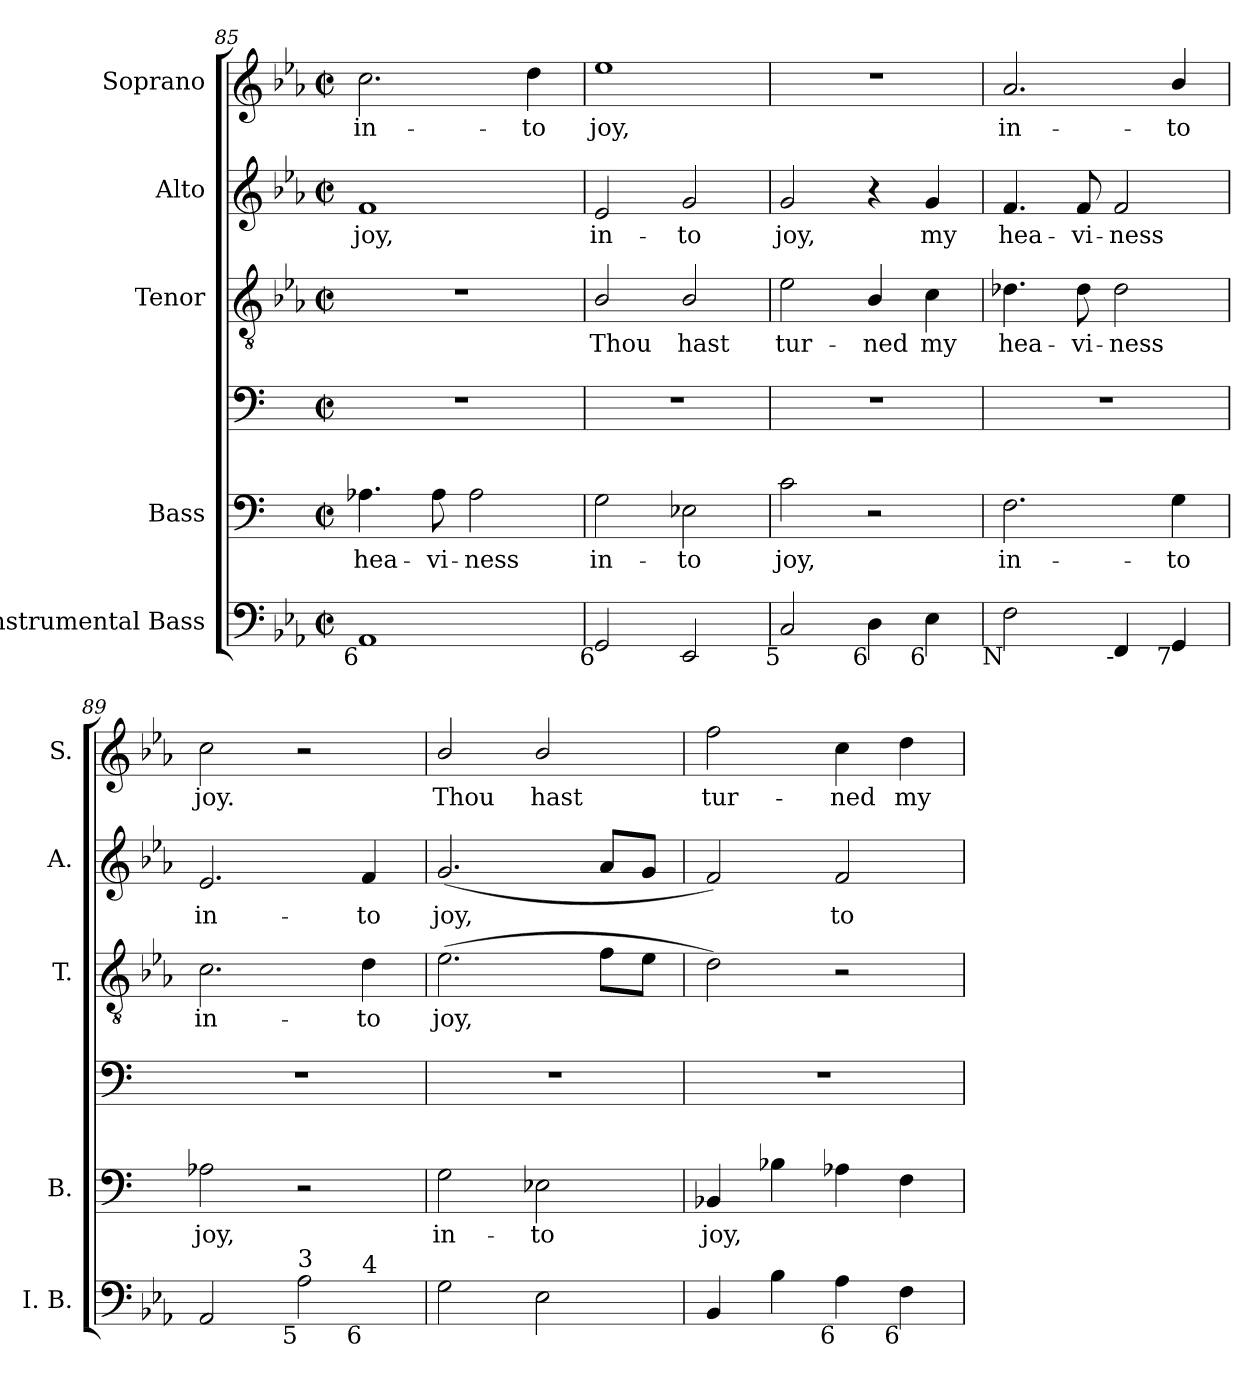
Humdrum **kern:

**kern	**kern	**text	**kern	**kern	**text	**kern	**text	**kern	**text
*part5	*part4	*part4	*part4	*part3	*part3	*part2	*part2	*part1	*part1
*staff6	*staff5	*staff5	*staff4	*staff3	*staff3	*staff2	*staff2	*staff1	*staff1
*I"Instrumental Bass	*I"Bass	*	*	*I"Tenor	*	*I"Alto	*	*I"Soprano	*
*I'I. B.	*I'B.	*	*	*I'T.	*	*I'A.	*	*I'S.	*
*clefF4	*clefF4	*	*clefF4	*clefGv2	*	*clefG2	*	*clefG2	*
*	*	*	*	*ITrd7c12	*	*	*	*	*
*k[b-e-a-]	*k[]	*	*k[]	*k[b-e-a-]	*	*k[b-e-a-]	*	*k[b-e-a-]	*
*E-:	*C:	*	*C:	*E-:	*	*E-:	*	*E-:	*
*M2/2	*M2/2	*	*M2/2	*M2/2	*	*M2/2	*	*M2/2	*
*met(c|)	*met(c|)	*	*met(c|)	*met(c|)	*	*met(c|)	*	*met(c|)	*
=85	=85	=85	=85	=85	=85	=85	=85	=85	=85
!	!	!LO:LY:b:color=#000000	!	!	!	!	!	!	!
!	!	!	!	!	!	!	!LO:LY:b:color=#000000	!	!
!LO:TX:b:rj:t=6	!	!	!	!	!	!	!	!	!
!	!	!	!	!	!	!	!	!	!LO:LY:b:color=#000000
1AA-i	4.A-i\	hea-	1r	1r	.	1fi	joy,	2.cci\	in-
!	!	!LO:LY:b:color=#000000	!	!	!	!	!	!	!
.	8A-i\	-vi-	.	.	.	.	.	.	.
!	!	!LO:LY:b:color=#000000	!	!	!	!	!	!	!
.	2A-i\	-ness	.	.	.	.	.	.	.
!	!	!	!	!	!	!	!	!	!LO:LY:b:color=#000000
.	.	.	.	.	.	.	.	4ddi\	-to
=86	=86	=86	=86	=86	=86	=86	=86	=86	=86
!	!	!LO:LY:b:color=#000000	!	!	!	!	!	!	!
!	!	!	!	!	!LO:LY:b:color=#000000	!	!	!	!
!	!	!	!	!	!	!	!LO:LY:b:color=#000000	!	!
!LO:TX:b:rj:t=6	!	!	!	!	!	!	!	!	!
!	!	!	!	!	!	!	!	!	!LO:LY:b:color=#000000
2GGi/	2Gi\	in-	1r	2BB-i/	Thou	2e-i/	in-	1ee-i	joy,
!	!	!LO:LY:b:color=#000000	!	!	!	!	!	!	!
!	!	!	!	!	!LO:LY:b:color=#000000	!	!	!	!
!	!	!	!	!	!	!	!LO:LY:b:color=#000000	!	!
2EE-i/	2E-i\	-to	.	2BB-i/	hast	2gi/	-to	.	.
=87	=87	=87	=87	=87	=87	=87	=87	=87	=87
!	!	!LO:LY:b:color=#000000	!	!	!	!	!	!	!
!	!	!	!	!	!LO:LY:b:color=#000000	!	!	!	!
!LO:TX:b:rj:t=5	!	!	!	!	!	!	!	!	!
!	!	!	!	!	!	!	!LO:LY:b:color=#000000	!	!
2Ci/	2ci\	joy,	1r	2E-i\	tur-	2gi/	joy,	1r	.
!LO:TX:b:rj:t=6	!	!	!	!	!	!	!	!	!
!	!	!	!	!	!LO:LY:b:color=#000000	!	!	!	!
4Di\	2r	.	.	4BB-i/	-ned	4r	.	.	.
!	!	!	!	!	!LO:LY:b:color=#000000	!	!	!	!
!LO:TX:b:rj:t=6	!	!	!	!	!	!	!	!	!
!	!	!	!	!	!	!	!LO:LY:b:color=#000000	!	!
4E-i\	.	.	.	4Ci\	my	4gi/	my	.	.
=88	=88	=88	=88	=88	=88	=88	=88	=88	=88
!	!	!LO:LY:b:color=#000000	!	!	!	!	!	!	!
!	!	!	!	!	!LO:LY:b:color=#000000	!	!	!	!
!	!	!	!	!	!	!	!LO:LY:b:color=#000000	!	!
!LO:TX:b:rj:t=N	!	!	!	!	!	!	!	!	!
!	!	!	!	!	!	!	!	!	!LO:LY:b:color=#000000
2Fi\	2.Fi\	in-	1r	4.D-Xi\	hea-	4.fi/	hea-	2.a-i/	in-
!	!	!	!	!	!LO:LY:b:color=#000000	!	!	!	!
!	!	!	!	!	!	!	!LO:LY:b:color=#000000	!	!
.	.	.	.	8D-i\	-vi-	8fi/	-vi-	.	.
!	!	!	!	!	!LO:LY:b:color=#000000	!	!	!	!
!LO:TX:b:rj:t=-	!	!	!	!	!	!	!	!	!
!	!	!	!	!	!	!	!LO:LY:b:color=#000000	!	!
4FFi/	.	.	.	2D-i\	-ness	2fi/	-ness	.	.
!	!	!LO:LY:b:color=#000000	!	!	!	!	!	!	!
!LO:TX:b:rj:t=7	!	!	!	!	!	!	!	!	!
!	!	!	!	!	!	!	!	!	!LO:LY:b:color=#000000
4GGi/	4Gi\	-to	.	.	.	.	.	4b-i/	-to
=89	=89	=89	=89	=89	=89	=89	=89	=89	=89
!	!	!LO:LY:b:color=#000000	!	!	!	!	!	!	!
!	!	!	!	!	!LO:LY:b:color=#000000	!	!	!	!
!	!	!	!	!	!	!	!LO:LY:b:color=#000000	!	!
!	!	!	!	!	!	!	!	!	!LO:LY:b:color=#000000
*^	*	*	*	*	*	*	*	*	*
2AA-i/	2.ryy	2A-i\	joy,	1r	2.Ci\	in-	2.e-i/	in-	2cci\	joy.
!LO:TX:b:rj:t=5	!	!	!	!	!	!	!	!	!	!
!LO:TX:t=3	!	!	!	!	!	!	!	!	!	!
2A-i\	.	2r	.	.	.	.	.	.	2r	.
!	!	!	!	!	!	!LO:LY:b:color=#000000	!	!	!	!
!	!LO:TX:b:rj:t=6	!	!	!	!	!	!	!	!	!
!	!LO:TX:t=4	!	!	!	!	!	!	!	!	!
!	!	!	!	!	!	!	!	!LO:LY:b:color=#000000	!	!
.	4ryy	.	.	.	4Di\	-to	4fi/	-to	.	.
*v	*v	*	*	*	*	*	*	*	*	*
!!LO:LB:g=z
=90	=90	=90	=90	=90	=90	=90	=90	=90	=90
*^	*	*	*	*	*	*	*	*	*
!	!	!	!LO:LY:b:color=#000000	!	!	!	!	!	!	!
*v	*v	*	*	*	*	*	*	*	*	*
*^	*	*	*	*	*	*	*	*	*
!	!	!	!	!	!	!LO:LY:b:color=#000000	!	!	!	!
*v	*v	*	*	*	*	*	*	*	*	*
*^	*	*	*	*	*	*	*	*	*
!	!	!	!	!	!	!	!	!LO:LY:b:color=#000000	!	!
*v	*v	*	*	*	*	*	*	*	*	*
*^	*	*	*	*	*	*	*	*	*
!LO:TX:b:rj:t=6	!	!	!	!	!	!	!	!	!	!
!	!	!	!	!	!	!	!	!	!	!LO:LY:b:color=#000000
*v	*v	*	*	*	*	*	*	*	*	*
2Gi\	2Gi\	in-	1r	(2.E-i\	joy,	(2.gi/	joy,	2b-i/	Thou
!	!	!LO:LY:b:color=#000000	!	!	!	!	!	!	!
!	!	!	!	!	!	!	!	!	!LO:LY:b:color=#000000
2E-i\	2E-i\	-to	.	.	.	.	.	2b-i/	hast
.	.	.	.	8Fi\L	.	8a-i/L	.	.	.
.	.	.	.	8E-i\J	.	8gi/J	.	.	.
=91	=91	=91	=91	=91	=91	=91	=91	=91	=91
!	!	!LO:LY:b:color=#000000	!	!	!	!	!	!	!
!	!	!	!	!	!	!	!	!	!LO:LY:b:color=#000000
4BB-i/	4BB-i/	joy,	1r	2Di\)	.	2fi/)	.	2ffi\	tur-
4B-i\	4B-i\	.	.	.	.	.	.	.	.
!	!	!	!	!	!	!	!LO:LY:b:color=#000000	!	!
!LO:TX:b:rj:t=6	!	!	!	!	!	!	!	!	!
!	!	!	!	!	!	!	!	!	!LO:LY:b:color=#000000
4A-i\	4A-i\	.	.	2r	.	2fi/	to	4cci\	-ned
!LO:TX:b:rj:t=6	!	!	!	!	!	!	!	!	!
!	!	!	!	!	!	!	!	!	!LO:LY:b:color=#000000
4Fi\	4Fi\	.	.	.	.	.	.	4ddi\	my
=	=	=	=	=	=	=	=	=	=
*-	*-	*-	*-	*-	*-	*-	*-	*-	*-
